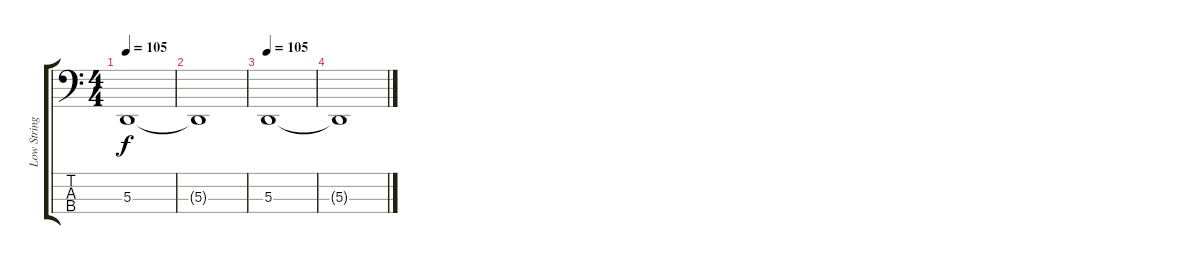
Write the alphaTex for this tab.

\track ("Low Strings" "Low String") {instrument stringensemble1}
\staff {score tabs}
\tuning (G2 D2 A1 E1) {hide}
\ts (4 4)
\tempo 105
\clef f4
\ks c
5.3{t}.1{dy f} |
5.3{t}.1 |
\tempo 105
5.3.1 |
5.3{t}.1
